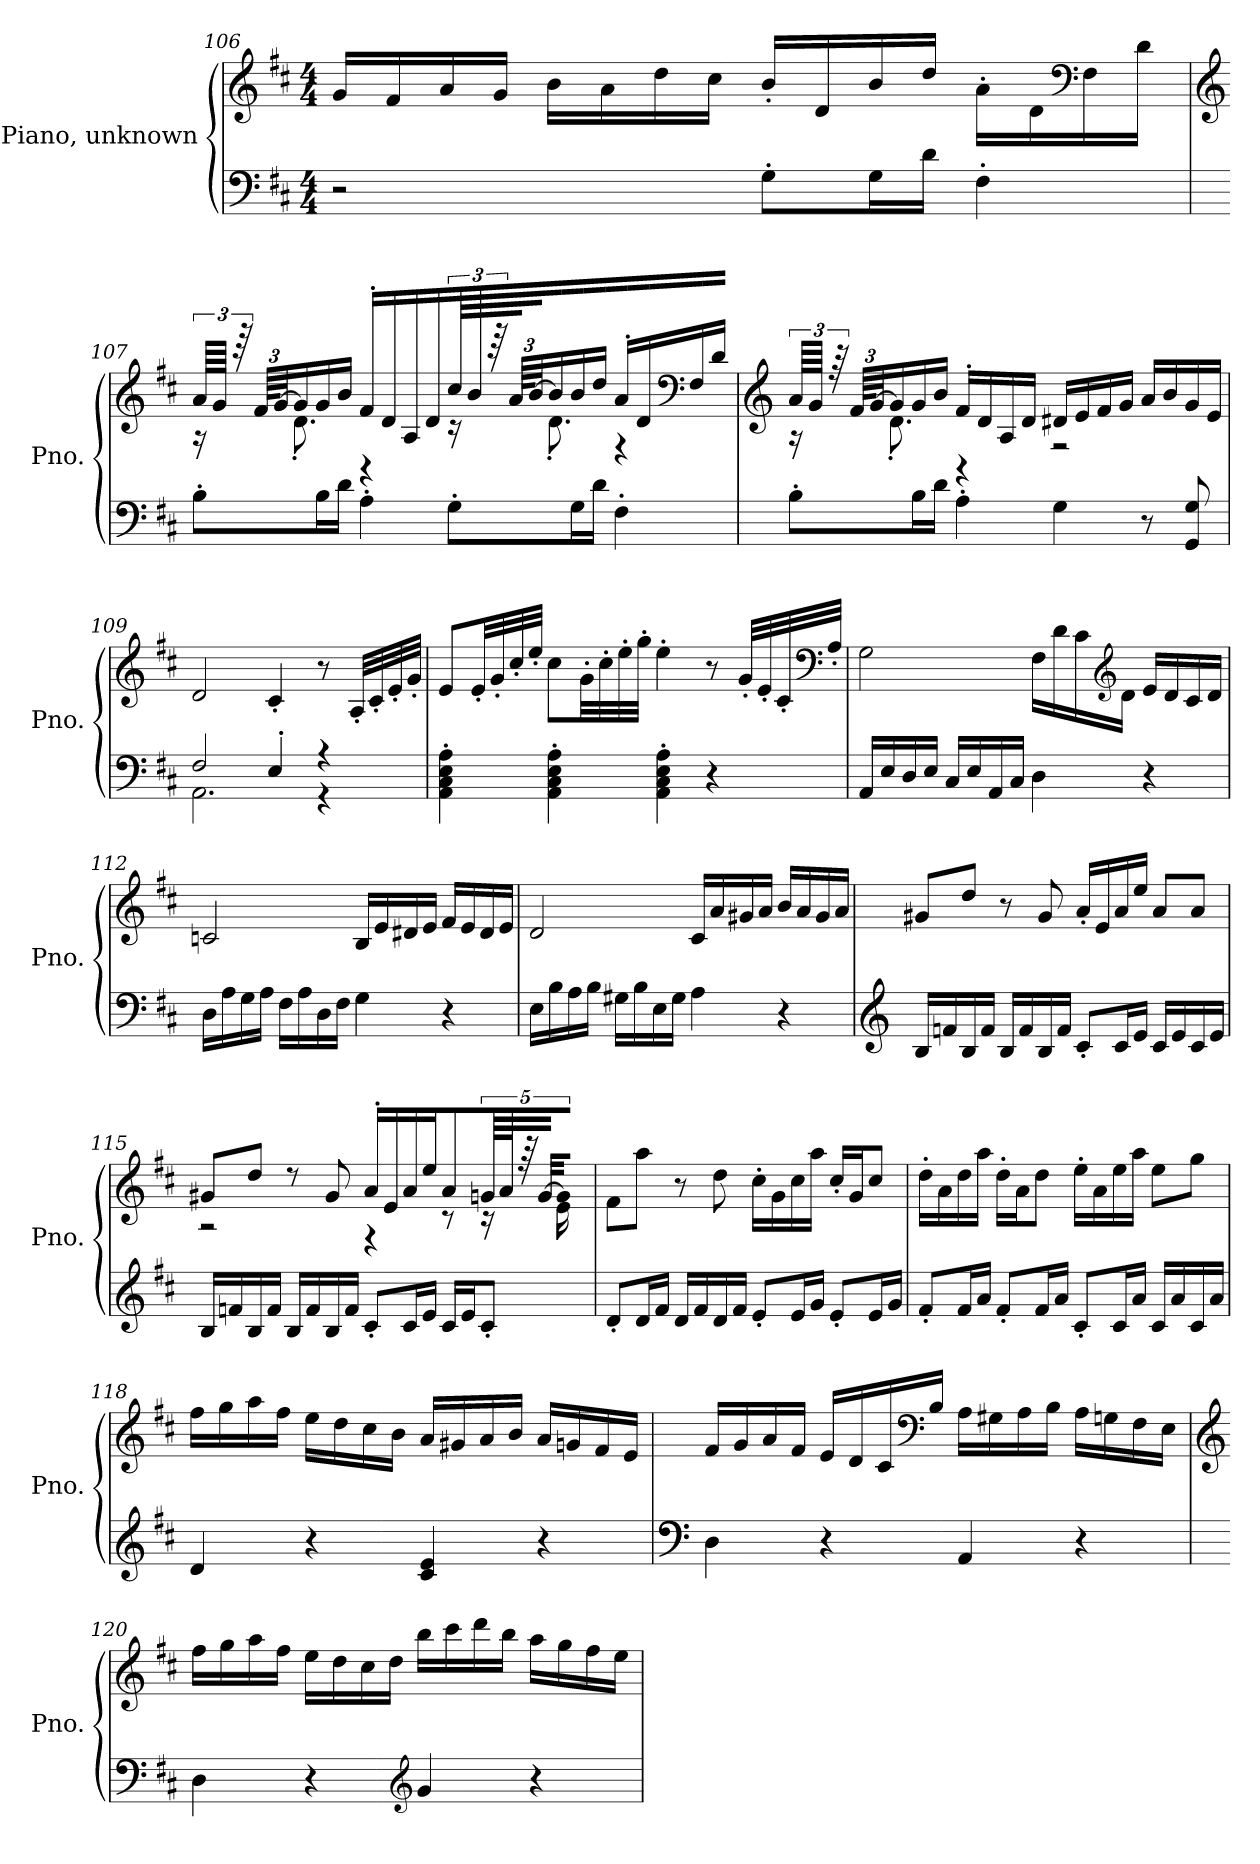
**kern	**kern
*part1	*part1
*staff2	*staff1
*I"Piano, unknown	*
*I'Pno.	*
!!LO:LB:g=z
*clefF4	*clefG2
*k[f#c#]	*k[f#c#]
*M4/4	*M4/4
=106	=106
2r	16g/LL
.	16f#/
.	16a/
.	16g/JJ
.	16b\LL
.	16a\
.	16dd\
.	16cc#\JJ
8G'\L	16b'/LL
.	16d/
16G\L	16b/
16d\JJ	16dd/JJ
4F#'\	16a'\LL
.	16d\
*	*clefF4
.	16F#\
.	16d\JJ
=107	=107
*	*clefG2
*	*^
8B'\L	96a/LLLL	16r
.	96g/JJJJ	.
.	96r	.
*	*Xbrackettup	*
.	96f#/KLLL	.
.	[48g/J	.
.	16g/]	8.d'\
16B\L	16g/	.
16d\JJ	16b/JJ	.
4A'\	16f#'/LL	4r
.	16d/	.
.	16A/	.
.	16d/	.
*	*brackettup	*
8G'\L	96cc#/LL	16r
.	96b/JJJJ	.
.	96r	.
*	*Xbrackettup	*
.	96a/KLLL	.
.	[48b/J	.
.	16b/]	8.d'\
16G\L	16b/	.
16d\JJ	16dd/JJ	.
4F#'\	16a'/LL	4r
.	16d/	.
*	*clefF4	*
.	16F#/	.
.	16d/JJ	.
!!LO:LB:g=z	!!
=108	=108	=108
*	*clefG2	*
*	*brackettup	*
8B'\L	96a/LLLL	16r
.	96g/JJJJ	.
.	96r	.
*	*Xbrackettup	*
.	96f#/KLLL	.
.	[48g/J	.
.	16g/]	8.d'\
16B\L	16g/	.
16d\JJ	16b/JJ	.
4A'\	16f#'/LL	4r
.	16d/	.
.	16A/	.
.	16d/JJ	.
4G\	16d#X/LL	2r
.	16e/	.
.	16f#/	.
.	16g/JJ	.
8r	16a/LL	.
.	16b/	.
8GG/ 8G/	16g/	.
.	16e/JJ	.
*	*v	*v
=109	=109
*^	*
2F#/	2.AA\	2d/
4E'/	.	4c#'/
4r	4r	8r
.	.	32A'/LLL
.	.	32c#'/
.	.	32e'/
.	.	32g'/JJJ
*v	*v	*
!!LO:LB:g=z
=110	=110
4AA\' 4C#\' 4E\' 4A\'	8e/L
.	32e'/LL
.	32g'/
.	32cc#'/
.	32ee'/JJJ
4AA\' 4C#\' 4E\' 4A\'	8cc#\L
.	32g'\LL
.	32cc#'\
.	32ee'\
.	32gg'\JJJ
4AA\' 4C#\' 4E\' 4A\'	4ee'\
4r	8r
.	32g'/LLL
.	32e'/
.	32c#'/
*	*clefF4
.	32A'/JJJ
=111	=111
16AA/LL	2G\
16E/	.
16D/	.
16E/JJ	.
16C#/LL	.
16E/	.
16AA/	.
16C#/JJ	.
4D\	16F#\LL
.	16d\
.	16c#\
*	*clefG2
.	16d\JJ
4r	16e/LL
.	16d/
.	16c#/
.	16d/JJ
!!LO:LB:g=z
=112	=112
16D\LL	2cn/
16A\	.
16G\	.
16A\JJ	.
16F#\LL	.
16A\	.
16D\	.
16F#\JJ	.
4G\	16B/LL
.	16e/
.	16d#X/
.	16e/JJ
4r	16f#/LL
.	16e/
.	16d#/
.	16e/JJ
=113	=113
16E\LL	2d/
16B\	.
16A\	.
16B\JJ	.
16G#X\LL	.
16B\	.
16E\	.
16G#\JJ	.
4A\	16c#/LL
.	16a/
.	16g#X/
.	16a/JJ
4r	16b/LL
.	16a/
.	16g#/
.	16a/JJ
!!LO:LB:g=z
=114	=114
*clefG2	*
16B/LL	8g#X/L
16fn/	.
16B/	8dd/J
16f/JJ	.
16B/LL	8r
16f/	.
16B/	8g#/
16f/JJ	.
8c#'/L	16a'/LL
.	16e/
16c#/L	16a/
16e/JJ	16ee/JJ
16c#/LL	8a/L
16e/	.
16c#/	8a/J
16e/JJ	.
=115	=115
*	*^
16B/LL	8g#X/L	2r
16fn/	.	.
16B/	8dd/J	.
16f/JJ	.	.
16B/LL	8r	.
16f/	.	.
16B/	8g#/	.
16f/JJ	.	.
8c#'/L	16a'/LL	4r
.	16e/	.
16c#/L	16a/	.
16e/JJ	16ee/J	.
16c#/LL	8a/	8r
16e/J	.	.
*	*brackettup	*
8c#'/J	80gn/LLL	16r
.	80a/JJJJ	.
.	80r	.
.	[40g/KLL	.
.	16g/JJ]	16e\
*	*v	*v
!!LO:PB:g=z
=116	=116
8d'/L	8f#\L
16d/L	8aa\J
16f#/JJ	.
16d/LL	8r
16f#/	.
16d/	8dd\
16f#/JJ	.
8e'/L	16cc#'\LL
.	16g\
16e/L	16cc#\
16g/JJ	16aa\JJ
8e'/L	16cc#'/LL
.	16g/J
16e/L	8cc#/J
16g/JJ	.
=117	=117
8f#'/L	16dd'\LL
.	16a\
16f#/L	16dd\
16a/JJ	16aa\JJ
8f#'/L	16dd'\LL
.	16a\J
16f#/L	8dd\J
16a/JJ	.
8c#'/L	16ee'\LL
.	16a\
16c#/L	16ee\
16a/JJ	16aa\JJ
16c#/LL	8ee\L
16a/	.
16c#/	8gg\J
16a/JJ	.
!!LO:LB:g=z
=118	=118
4d/	16ff#\LL
.	16gg\
.	16aa\
.	16ff#\JJ
4r	16ee\LL
.	16dd\
.	16cc#\
.	16b\JJ
4c#/ 4e/	16a/LL
.	16g#X/
.	16a/
.	16b/JJ
4r	16a/LL
.	16gn/
.	16f#/
.	16e/JJ
=119	=119
*clefF4	*
4D\	16f#/LL
.	16g/
.	16a/
.	16f#/JJ
4r	16e/LL
.	16d/
.	16c#/
*	*clefF4
.	16B/JJ
4AA/	16A\LL
.	16G#X\
.	16A\
.	16B\JJ
4r	16A\LL
.	16Gn\
.	16F#\
.	16E\JJ
!!LO:LB:g=z
=120	=120
*	*clefG2
4D\	16ff#\LL
.	16gg\
.	16aa\
.	16ff#\JJ
4r	16ee\LL
.	16dd\
.	16cc#\
.	16dd\JJ
*clefG2	*
4g/	16bb\LL
.	16ccc#\
.	16ddd\
.	16bb\JJ
4r	16aa\LL
.	16gg\
.	16ff#\
.	16ee\JJ
=	=
*-	*-
